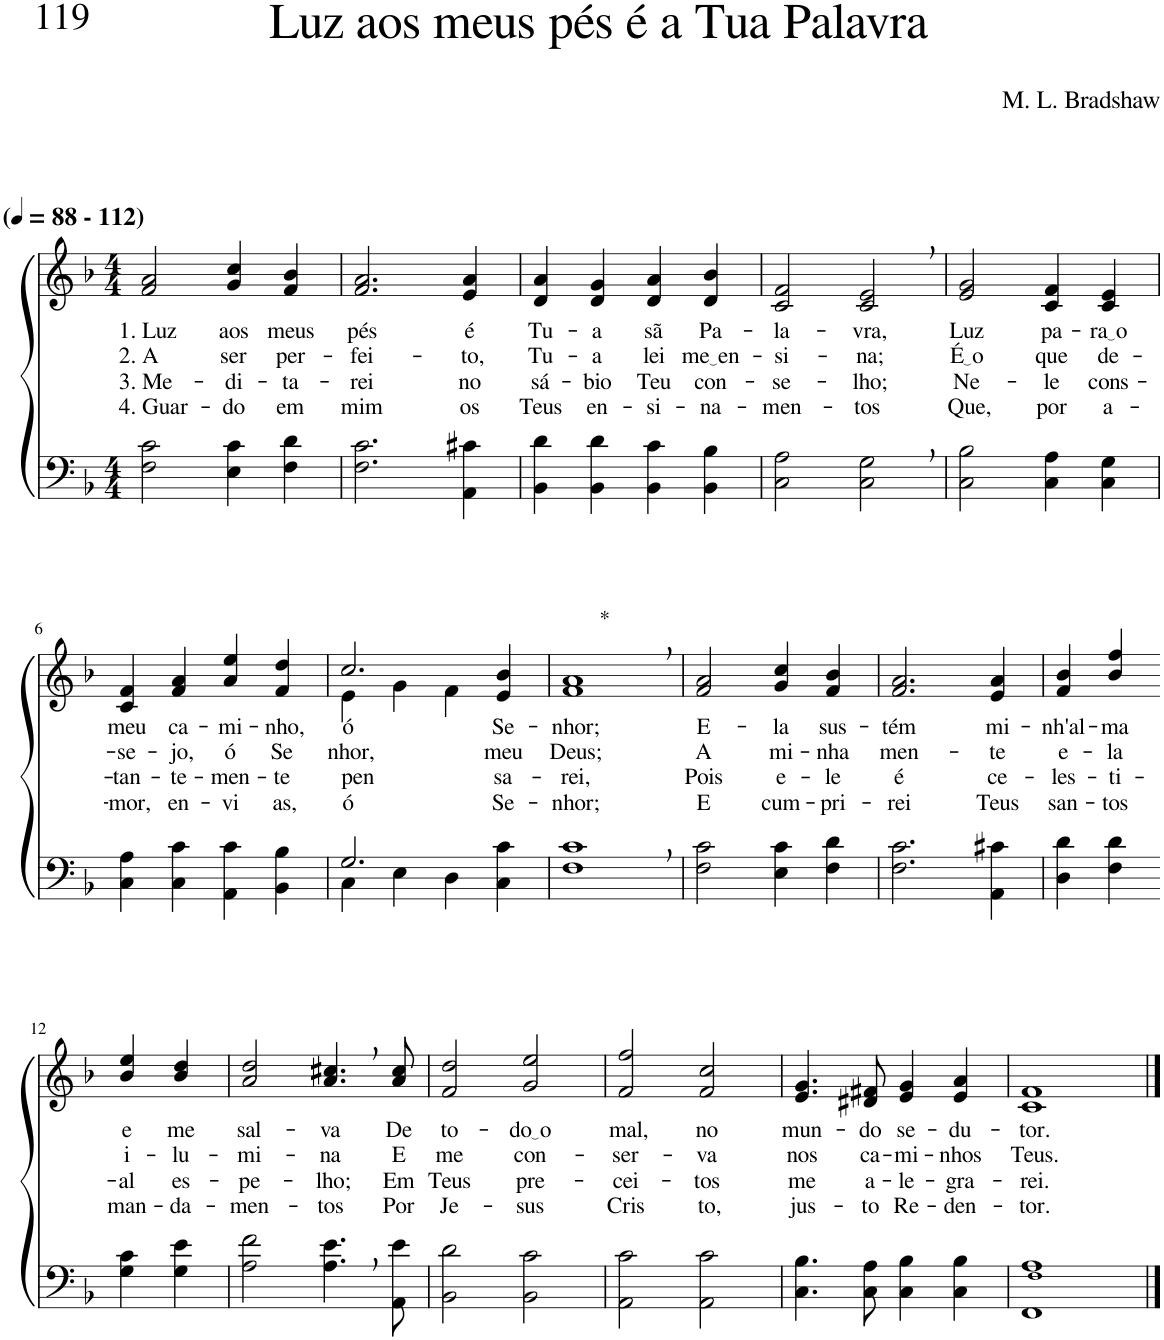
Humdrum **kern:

**kern	**kern	**text	**text	**text	**text
*part2	*part1	*part1	*part1	*part1	*part1
*staff2	*staff1	*staff1	*staff1	*staff1	*staff1
*I"Parte III e IV	*I"Parte I e II	*	*	*	*
*clefF4	*clefG2	*	*	*	*
*Trd1c2	*Trd1c2	*	*	*	*
*k[b-]	*k[b-]	*	*	*	*
*M4/4	*M4/4	*	*	*	*
*MM88	*MM88	*	*	*	*
=1	=1	=1	=1	=1	=1
!	!LO:TX:a:B:t=(	!	!	!	!
!	!LO:TX:a:B:t=- 112)	!	!	!	!
!	!	!LO:LY:b	!LO:LY:b	!LO:LY:b	!LO:LY:b
2F\ 2c\	2f/ 2a/	1. Luz	2. A	3. Me-	4. Guar-
!	!	!LO:LY:b	!LO:LY:b	!LO:LY:b	!LO:LY:b
4E\ 4c\	4g/ 4cc/	aos	ser	-di-	-do
!	!	!LO:LY:b	!LO:LY:b	!LO:LY:b	!LO:LY:b
4F\ 4d\	4f/ 4b-/	meus	per-	-ta-	em
=2	=2	=2	=2	=2	=2
!	!	!LO:LY:b	!LO:LY:b	!LO:LY:b	!LO:LY:b
2.F\ 2.c\	2.f/ 2.a/	pés	-fei-	-rei	mim
!	!	!LO:LY:b	!LO:LY:b	!LO:LY:b	!LO:LY:b
4AA\ 4c#X\	4e/ 4a/	é	-to,	no	os
=3	=3	=3	=3	=3	=3
!	!	!LO:LY:b	!LO:LY:b	!LO:LY:b	!LO:LY:b
4BB-\ 4d\	4d/ 4a/	Tu-	Tu-	sá-	Teus
!	!	!LO:LY:b	!LO:LY:b	!LO:LY:b	!LO:LY:b
4BB-\ 4d\	4d/ 4g/	-a	-a	-bio	en-
!	!	!LO:LY:b	!LO:LY:b	!LO:LY:b	!LO:LY:b
4BB-\ 4c\	4d/ 4a/	sã	lei	Teu	-si-
!	!	!LO:LY:b	!LO:LY:b	!LO:LY:b	!LO:LY:b
4BB-\ 4B-\	4d/ 4b-/	Pa-	me en	con-	-na-
=4	=4	=4	=4	=4	=4
!	!	!LO:LY:b	!LO:LY:b	!LO:LY:b	!LO:LY:b
2C\ 2A\	2c/ 2f/	-la-	-si-	-se-	-men-
!	!	!LO:LY:b	!LO:LY:b	!LO:LY:b	!LO:LY:b
2C\, 2G\,	2c/, 2e/,	-vra,	-na;	-lho;	-tos
=5	=5	=5	=5	=5	=5
!	!	!LO:LY:b	!LO:LY:b	!LO:LY:b	!LO:LY:b
2C\ 2B-\	2e/ 2g/	Luz	É o	Ne-	Que,
!	!	!LO:LY:b	!LO:LY:b	!LO:LY:b	!LO:LY:b
4C\ 4A\	4c/ 4f/	pa-	que	-le	por
!	!	!LO:LY:b	!LO:LY:b	!LO:LY:b	!LO:LY:b
4C\ 4G\	4c/ 4e/	ra o	de-	cons-	a-
!!LO:LB:g=z
=6	=6	=6	=6	=6	=6
!	!	!LO:LY:b	!LO:LY:b	!LO:LY:b	!LO:LY:b
4C\ 4A\	4c/ 4f/	meu	-se-	-tan-	-mor,
!	!	!LO:LY:b	!LO:LY:b	!LO:LY:b	!LO:LY:b
4C\ 4c\	4f/ 4a/	ca-	-jo,	-te-	en-
!	!	!LO:LY:b	!LO:LY:b	!LO:LY:b	!LO:LY:b
4AA\ 4c\	4a/ 4ee/	-mi-	ó	-men-	-vi
!	!	!LO:LY:b	!LO:LY:b	!LO:LY:b	!LO:LY:b
4BB-\ 4B-\	4f/ 4dd/	-nho,	Se-	-te	as,
=7	=7	=7	=7	=7	=7
*^	*^	*	*	*	*
!	!	!	!	!LO:LY:b	!LO:LY:b	!LO:LY:b	!LO:LY:b
2.G/	4C\	2.cc/	4e\	ó	-nhor,	pen-	ó
.	4E\	.	4g\	.	.	.	.
.	4D\	.	4f\	.	.	.	.
!	!	!	!	!LO:LY:b	!LO:LY:b	!LO:LY:b	!LO:LY:b
4ryy	4C\ 4c\	4e/ 4b-/	4ryy	Se-	meu	-sa-	Se-
=8	=8	=8	=8	=8	=8	=8	=8
!	!	!LO:TX:a:t=*	!	!	!	!	!
!	!	!	!	!LO:LY:b	!LO:LY:b	!LO:LY:b	!LO:LY:b
*v	*v	*	*	*	*	*	*
*	*v	*v	*	*	*	*
1F, 1c,	1f, 1a,	-nhor;	Deus;	-rei,	-nhor;
=9	=9	=9	=9	=9	=9
!	!	!LO:LY:b	!LO:LY:b	!LO:LY:b	!LO:LY:b
2F\ 2c\	2f/ 2a/	E-	A	Pois	E
!	!	!LO:LY:b	!LO:LY:b	!LO:LY:b	!LO:LY:b
4E\ 4c\	4g/ 4cc/	-la	mi-	e-	cum-
!	!	!LO:LY:b	!LO:LY:b	!LO:LY:b	!LO:LY:b
4F\ 4d\	4f/ 4b-/	sus-	-nha	-le	-pri-
=10	=10	=10	=10	=10	=10
!	!	!LO:LY:b	!LO:LY:b	!LO:LY:b	!LO:LY:b
2.F\ 2.c\	2.f/ 2.a/	-tém	men-	é	-rei
!	!	!LO:LY:b	!LO:LY:b	!LO:LY:b	!LO:LY:b
4AA\ 4c#X\	4e/ 4a/	mi-	-te	ce-	Teus
=11	=11	=11	=11	=11	=11
!	!	!LO:LY:b	!LO:LY:b	!LO:LY:b	!LO:LY:b
4D\ 4d\	4f/ 4b-/	-nh'al-	e-	-les-	san-
!	!	!LO:LY:b	!LO:LY:b	!LO:LY:b	!LO:LY:b
4F\ 4d\	4b-/ 4ff/	-ma	-la	-ti-	-tos
!!LO:LB:g=z
=12-	=12-	=12-	=12-	=12-	=12-
!	!	!LO:LY:b	!LO:LY:b	!LO:LY:b	!LO:LY:b
4G\ 4c\	4b-/ 4ee/	e	i-	-al	man-
!	!	!LO:LY:b	!LO:LY:b	!LO:LY:b	!LO:LY:b
4G\ 4e\	4b-/ 4dd/	me	-lu-	es-	-da-
=13	=13	=13	=13	=13	=13
!	!	!LO:LY:b	!LO:LY:b	!LO:LY:b	!LO:LY:b
2A\ 2f\	2a/ 2dd/	sal-	-mi-	-pe-	-men-
!	!	!LO:LY:b	!LO:LY:b	!LO:LY:b	!LO:LY:b
4.A\, 4.e\,	4.a/, 4.cc#X/,	-va	-na	-lho;	-tos
!	!	!LO:LY:b	!LO:LY:b	!LO:LY:b	!LO:LY:b
8AA\ 8e\	8a/ 8cc#/	De	E	Em	Por
=14	=14	=14	=14	=14	=14
!	!	!LO:LY:b	!LO:LY:b	!LO:LY:b	!LO:LY:b
2BB-\ 2d\	2f/ 2dd/	to-	me	Teus	Je-
!	!	!LO:LY:b	!LO:LY:b	!LO:LY:b	!LO:LY:b
2BB-\ 2c\	2g/ 2ee/	do o	con-	pre-	-sus
=15	=15	=15	=15	=15	=15
!	!	!LO:LY:b	!LO:LY:b	!LO:LY:b	!LO:LY:b
2AA\ 2c\	2f/ 2ff/	mal,	-ser-	-cei-	Cris
!	!	!LO:LY:b	!LO:LY:b	!LO:LY:b	!LO:LY:b
2AA\ 2c\	2f/ 2cc/	no	-va	-tos	to,
=16	=16	=16	=16	=16	=16
!	!	!LO:LY:b	!LO:LY:b	!LO:LY:b	!LO:LY:b
4.C\ 4.B-\	4.e/ 4.g/	mun-	nos	me	jus-
!	!	!LO:LY:b	!LO:LY:b	!LO:LY:b	!LO:LY:b
8C\ 8A\	8d#X/ 8f#X/	-do	ca-	a-	-to
!	!	!LO:LY:b	!LO:LY:b	!LO:LY:b	!LO:LY:b
4C\ 4B-\	4e/ 4g/	se-	-mi-	-le-	Re-
!	!	!LO:LY:b	!LO:LY:b	!LO:LY:b	!LO:LY:b
4C\ 4B-\	4e/ 4a/	-du-	-nhos	-gra-	-den-
=17	=17	=17	=17	=17	=17
!	!	!LO:LY:b	!LO:LY:b	!LO:LY:b	!LO:LY:b
1FF 1F! 1A	1c 1f	-tor.	Teus.	-rei.	-tor.
==	==	==	==	==	==
*-	*-	*-	*-	*-	*-
